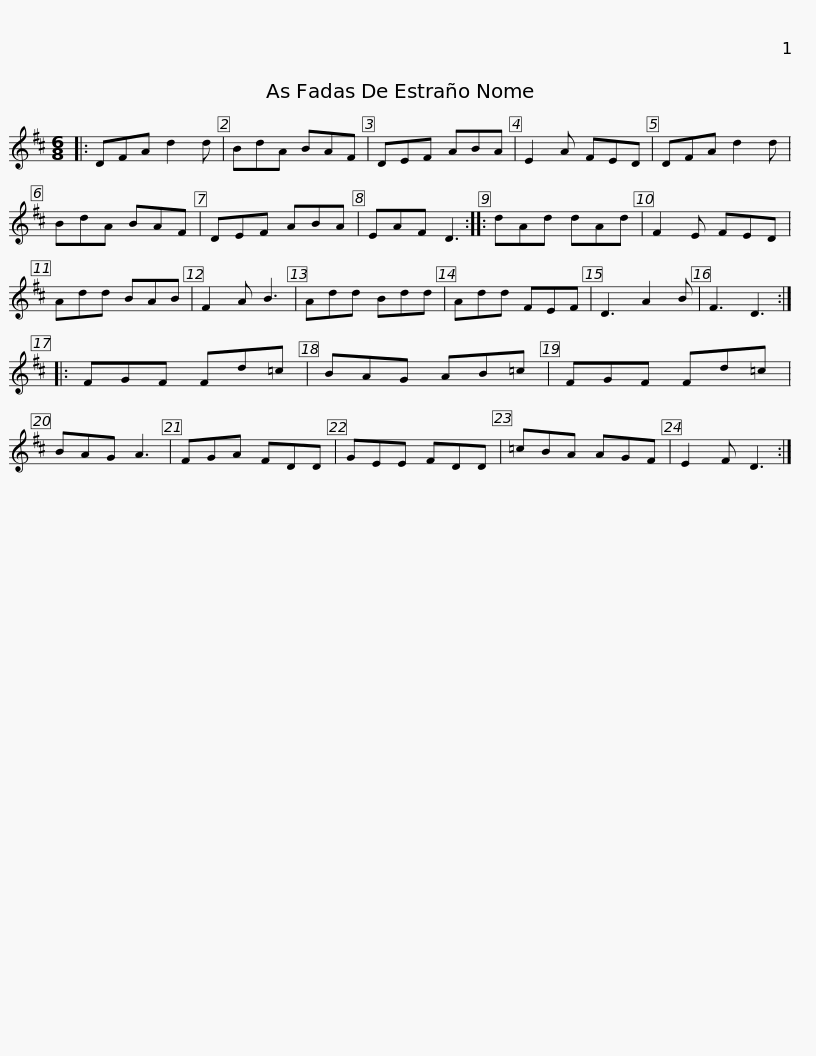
X:1
L:1/8
M:6/8
I:linebreak $
K:D
V:1 treble
V:1
|: DFA d2 d | BdA BAF | DEF ABA | E2 A FED | DFA d2 d | %5
 BdA BAF | DEF ABA |$ EAF D3 :: dAd dAd | F2 E FED | %10
 Add BAB | F2 A B3 | Add Bdd | Add FEF | D3 A2 B |$ %15
 F3 D3 :: FGF Fd=c | BAG AB=c | FGF Fd=c | BAG A3 | %20
 FGA FDD | GEE FDD |$ =cBA AGF | E2 F D3 :| %24
